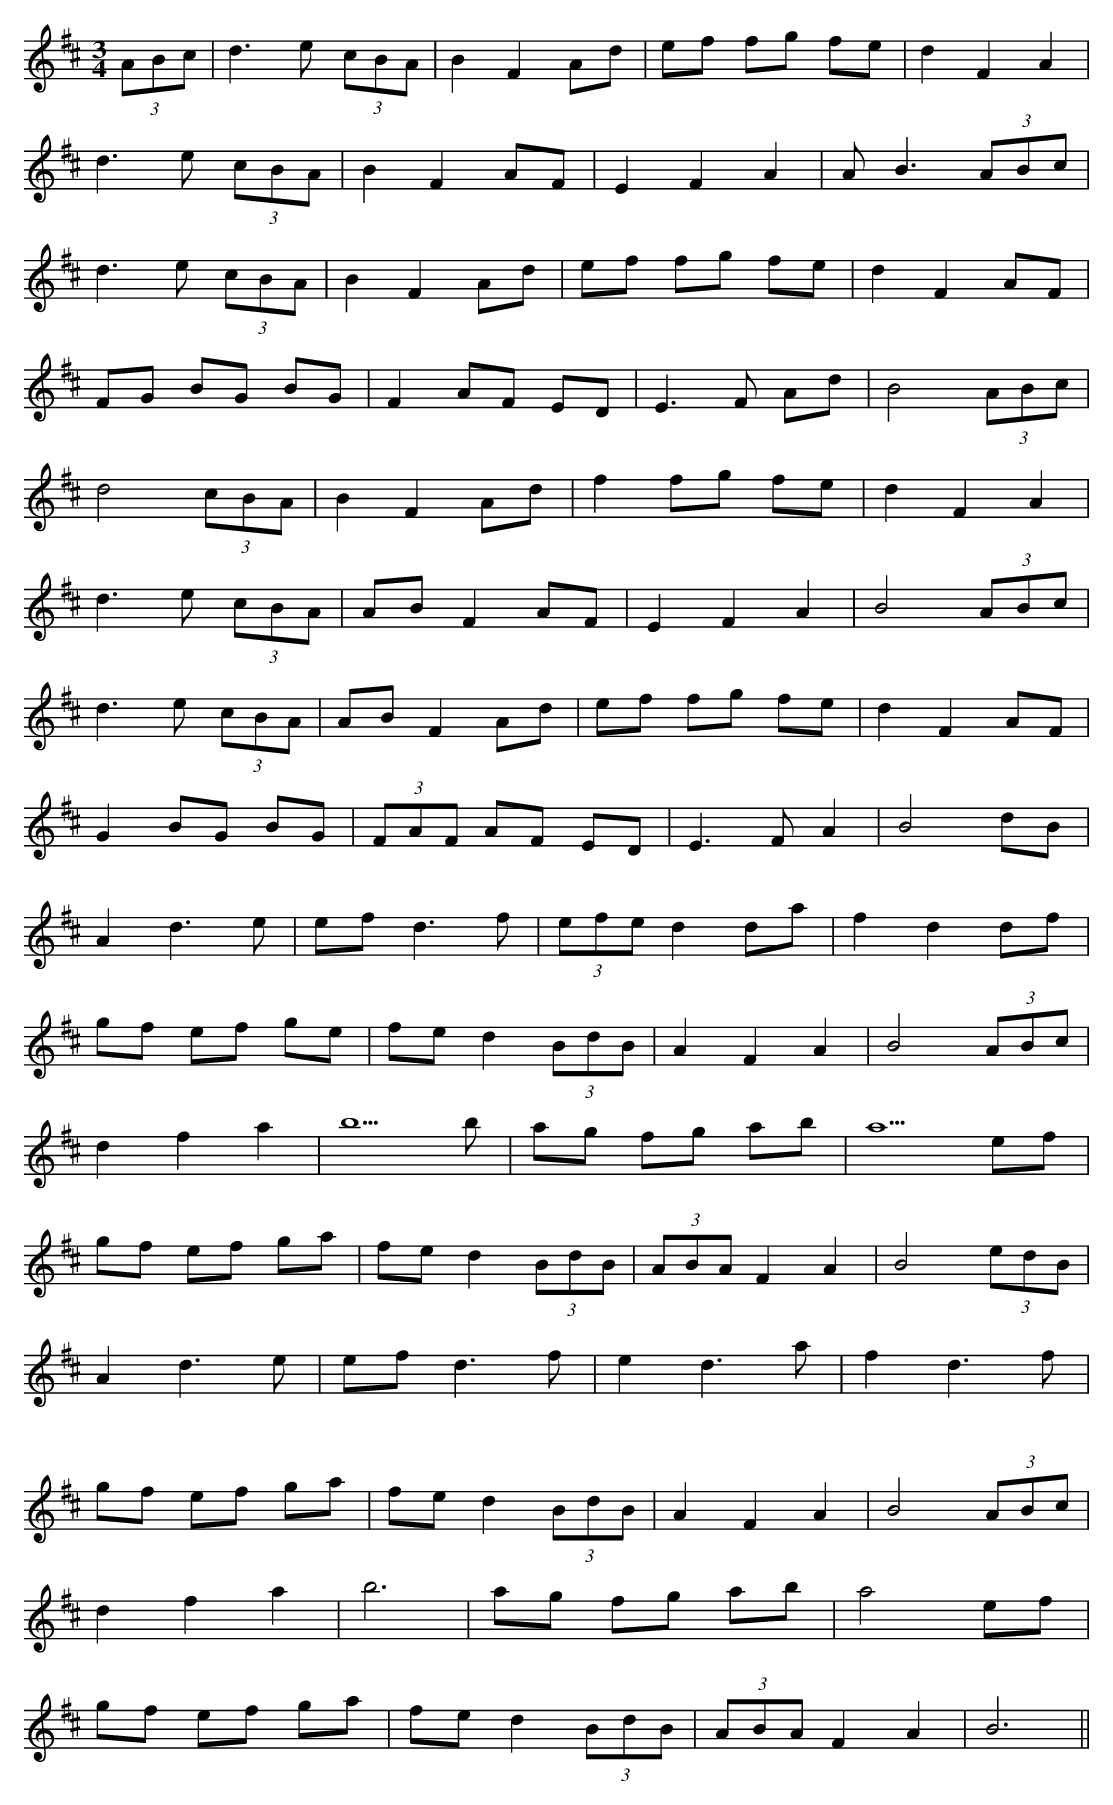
X:1
M:3/4
K:D
(3ABc|d3 e (3cBA|B2 F2 Ad|ef fg fe|d2 F2 A2|
d3 e (3cBA|B2 F2 AF|E2 F2 A2|AB3 (3ABc|
d3 e (3cBA|B2 F2 Ad|ef fg fe|d2 F2 AF|
FG BG BG|F2 AF ED|E3 F Ad|B4 (3ABc|
d4 (3cBA|B2 F2 Ad|f2 fg fe|d2 F2 A2|
d3 e (3cBA|AB F2 AF|E2 F2 A2|B4 (3ABc|
d3 e (3cBA|AB F2 Ad|ef fg fe|d2 F2 AF|
G2 BG BG|(3FAF AF ED|E3 F A2|B4 dB|
A2 d3 e|ef d3 f|(3efe d2 da|f2 d2 df|
gf ef ge|fe d2 (3BdB|A2 F2 A2|B4 (3ABc|
d2 f2 a2|b5 b|ag fg ab|a5 ef|
gf ef ga|fe d2 (3BdB|(3ABA F2 A2| B4 (3edB|
A2 d3 e|ef d3 f|e2 d3 a |f2 d3 f|
gf ef ga|fe d2 (3BdB|A2 F2 A2|B4 (3ABc|
d2 f2 a2|b6|ag fg ab|a4 ef|
gf ef ga|fe d2 (3BdB|(3ABA F2 A2|B6||
